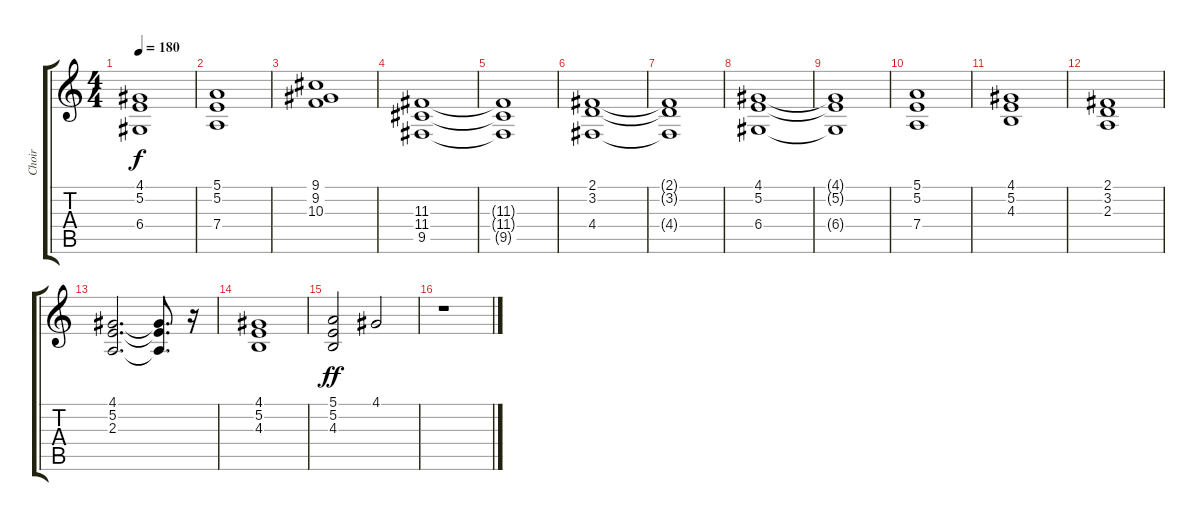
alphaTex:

\track ("Choir" "Choir") {instrument choiraahs}
\staff {score tabs}
\tuning (E4 B3 G3 D3 A2 E2) {hide}
\ts (4 4)
\tempo 180
\clef g2
\ks c
(4.1{t} 5.2{t} 6.4{t}).1{dy f} |
(5.1 5.2 7.4).1 |
(9.1 9.2 10.3).1 |
(11.3 11.4 9.5).1 |
(11.3{t} 11.4{t} 9.5{t}).1 |
(2.1 3.2 4.4).1 |
(2.1{t} 3.2{t} 4.4{t}).1 |
(4.1 5.2 6.4).1 |
(4.1{t} 5.2{t} 6.4{t}).1 |
(5.1 5.2 7.4).1 |
(4.1 5.2 4.3).1 |
(2.1 3.2 2.3).1 |
(4.1 5.2 2.3).2{d} (4.1{t} 5.2{t} 2.3{t}).8{d} r.16 |
(4.1 5.2 4.3).1 |
(5.1 5.2 4.3).2{dy ff} 4.1.2 |
r.1
